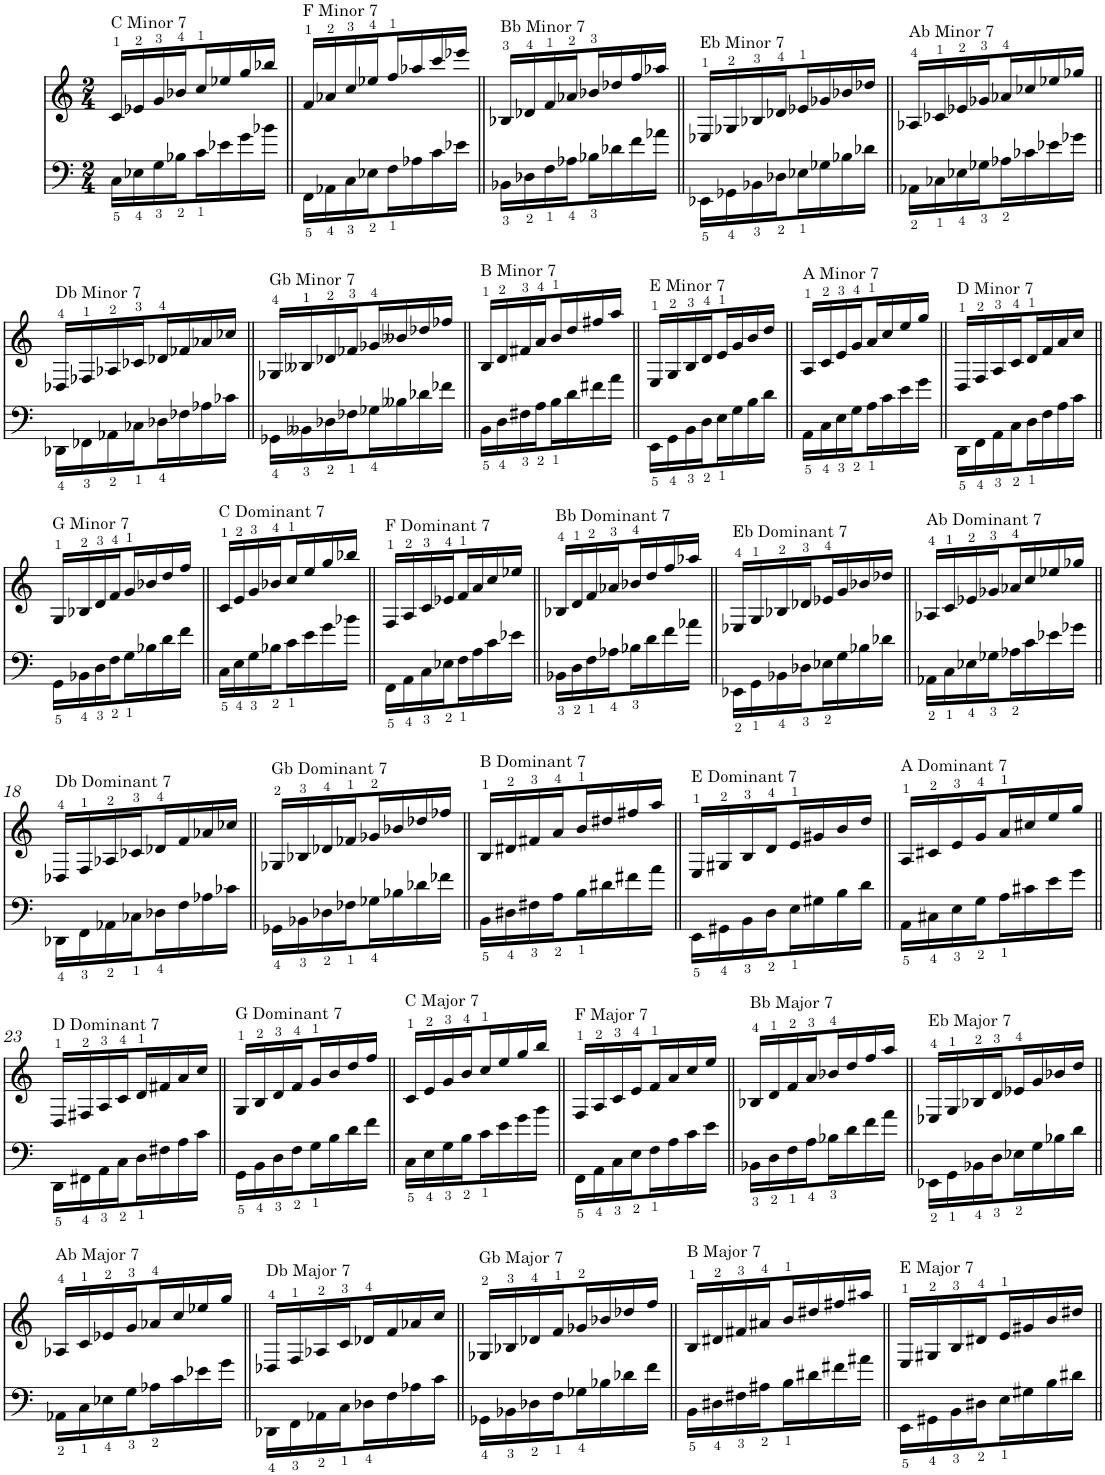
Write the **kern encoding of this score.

**kern	**kern
*part1	*part1
*staff2	*staff1
*I"Piano	*
*I'Pno.	*
*clefF4	*clefG2
*k[]	*k[]
*M2/4	*M2/4
=1	=1
!	!LO:TX:a:t=C Minor 7
16C\LL	16c/LL
16E-X\	16e-X/
16G\	16g/
16B-X\J	16b-X/J
16c\L	16cc/L
16e-X\	16ee-X/
16g\	16gg/
16b-X\JJ	16bb-X/JJ
=2||	=2||
!	!LO:TX:a:t=F Minor 7
16FF\LL	16f/LL
16AA-X\	16a-X/
16C\	16cc/
16E-X\J	16ee-X/J
16F\L	16ff/L
16A-X\	16aa-X/
16c\	16ccc/
16e-X\JJ	16eee-X/JJ
=3||	=3||
!	!LO:TX:a:t=Bb Minor 7
16BB-X\LL	16B-X/LL
16D-X\	16d-X/
16F\	16f/
16A-X\J	16a-X/J
16B-X\L	16b-X/L
16d-X\	16dd-X/
16f\	16ff/
16a-X\JJ	16aa-X/JJ
=4||	=4||
!	!LO:TX:a:t=Eb Minor 7
16EE-X\LL	16E-X/LL
16GG-X\	16G-X/
16BB-X\	16B-X/
16D-X\J	16d-X/J
16E-X\L	16e-X/L
16G-X\	16g-X/
16B-X\	16b-X/
16d-X\JJ	16dd-X/JJ
=5||	=5||
!	!LO:TX:a:t=Ab Minor 7
16AA-X\LL	16A-X/LL
16C-X\	16c-X/
16E-X\	16e-X/
16G-X\J	16g-X/J
16A-X\L	16a-X/L
16c-X\	16cc-X/
16e-X\	16ee-X/
16g-X\JJ	16gg-X/JJ
!!LO:LB:g=z
=6||	=6||
!	!LO:TX:a:t=Db Minor 7
16DD-X\LL	16D-X/LL
16FF-X\	16F-X/
16AA-X\	16A-X/
16C-X\J	16c-X/J
16D-X\L	16d-X/L
16F-X\	16f-X/
16A-X\	16a-X/
16c-X\JJ	16cc-X/JJ
=7||	=7||
!	!LO:TX:a:t=Gb Minor 7
16GG-X\LL	16G-X/LL
16BB--X\	16B--X/
16D-X\	16d-X/
16F-X\J	16f-X/J
16G-X\L	16g-X/L
16B--X\	16b--X/
16d-X\	16dd-X/
16f-X\JJ	16ff-X/JJ
=8||	=8||
!	!LO:TX:a:t=B Minor 7
16BB\LL	16B/LL
16D\	16d/
16F#X\	16f#X/
16A\J	16a/J
16B\L	16b/L
16d\	16dd/
16f#X\	16ff#X/
16a\JJ	16aa/JJ
=9||	=9||
!	!LO:TX:a:t=E Minor 7
16EE\LL	16E/LL
16GG\	16G/
16BB\	16B/
16D\J	16d/J
16E\L	16e/L
16G\	16g/
16B\	16b/
16d\JJ	16dd/JJ
=10||	=10||
!	!LO:TX:a:t=A Minor 7
16AA\LL	16A/LL
16C\	16c/
16E\	16e/
16G\J	16g/J
16A\L	16a/L
16c\	16cc/
16e\	16ee/
16g\JJ	16gg/JJ
=11||	=11||
!	!LO:TX:a:t=D Minor 7
16DD\LL	16D/LL
16FF\	16F/
16AA\	16A/
16C\J	16c/J
16D\L	16d/L
16F\	16f/
16A\	16a/
16c\JJ	16cc/JJ
!!LO:LB:g=z
=12||	=12||
!	!LO:TX:a:t=G Minor 7
16GG\LL	16G/LL
16BB-X\	16B-X/
16D\	16d/
16F\J	16f/J
16G\L	16g/L
16B-X\	16b-X/
16d\	16dd/
16f\JJ	16ff/JJ
=13||	=13||
!	!LO:TX:a:t=C Dominant 7
16C\LL	16c/LL
16E\	16e/
16G\	16g/
16B-X\J	16b-X/J
16c\L	16cc/L
16e\	16ee/
16g\	16gg/
16b-X\JJ	16bb-X/JJ
=14||	=14||
!	!LO:TX:a:t=F Dominant 7
16FF\LL	16F/LL
16AA\	16A/
16C\	16c/
16E-X\J	16e-X/J
16F\L	16f/L
16A\	16a/
16c\	16cc/
16e-X\JJ	16ee-X/JJ
=15||	=15||
!	!LO:TX:a:t=Bb Dominant 7
16BB-X\LL	16B-X/LL
16D\	16d/
16F\	16f/
16A-X\J	16a-X/J
16B-X\L	16b-X/L
16d\	16dd/
16f\	16ff/
16a-X\JJ	16aa-X/JJ
=16||	=16||
!	!LO:TX:a:t=Eb Dominant 7
16EE-X\LL	16E-X/LL
16GG\	16G/
16BB-X\	16B-X/
16D-X\J	16d-X/J
16E-X\L	16e-X/L
16G\	16g/
16B-X\	16b-X/
16d-X\JJ	16dd-X/JJ
=17||	=17||
!	!LO:TX:a:t=Ab Dominant 7
16AA-X\LL	16A-X/LL
16C\	16c/
16E-X\	16e-X/
16G-X\J	16g-X/J
16A-X\L	16a-X/L
16c\	16cc/
16e-X\	16ee-X/
16g-X\JJ	16gg-X/JJ
!!LO:LB:g=z
=18||	=18||
!	!LO:TX:a:t=Db Dominant 7
16DD-X\LL	16D-X/LL
16FF\	16F/
16AA-X\	16A-X/
16C-X\J	16c-X/J
16D-X\L	16d-X/L
16F\	16f/
16A-X\	16a-X/
16c-X\JJ	16cc-X/JJ
=19||	=19||
!	!LO:TX:a:t=Gb Dominant 7
16GG-X\LL	16G-X/LL
16BB-X\	16B-X/
16D-X\	16d-X/
16F-X\J	16f-X/J
16G-X\L	16g-X/L
16B-X\	16b-X/
16d-X\	16dd-X/
16f-X\JJ	16ff-X/JJ
=20||	=20||
!	!LO:TX:a:t=B Dominant 7
16BB\LL	16B/LL
16D#X\	16d#X/
16F#X\	16f#X/
16A\J	16a/J
16B\L	16b/L
16d#X\	16dd#X/
16f#X\	16ff#X/
16a\JJ	16aa/JJ
=21||	=21||
!	!LO:TX:a:t=E Dominant 7
16EE\LL	16E/LL
16GG#X\	16G#X/
16BB\	16B/
16D\J	16d/J
16E\L	16e/L
16G#X\	16g#X/
16B\	16b/
16d\JJ	16dd/JJ
=22||	=22||
!	!LO:TX:a:t=A Dominant 7
16AA\LL	16A/LL
16C#X\	16c#X/
16E\	16e/
16G\J	16g/J
16A\L	16a/L
16c#X\	16cc#X/
16e\	16ee/
16g\JJ	16gg/JJ
!!LO:LB:g=z
=23||	=23||
!	!LO:TX:a:t=D Dominant 7
16DD\LL	16D/LL
16FF#X\	16F#X/
16AA\	16A/
16C\J	16c/J
16D\L	16d/L
16F#X\	16f#X/
16A\	16a/
16c\JJ	16cc/JJ
=24||	=24||
!	!LO:TX:a:t=G Dominant 7
16GG\LL	16G/LL
16BB\	16B/
16D\	16d/
16F\J	16f/J
16G\L	16g/L
16B\	16b/
16d\	16dd/
16f\JJ	16ff/JJ
=25||	=25||
!	!LO:TX:a:t=C Major 7
16C\LL	16c/LL
16E\	16e/
16G\	16g/
16B\J	16b/J
16c\L	16cc/L
16e\	16ee/
16g\	16gg/
16b\JJ	16bb/JJ
=26||	=26||
!	!LO:TX:a:t=F Major 7
16FF\LL	16F/LL
16AA\	16A/
16C\	16c/
16E\J	16e/J
16F\L	16f/L
16A\	16a/
16c\	16cc/
16e\JJ	16ee/JJ
=27||	=27||
!	!LO:TX:a:t=Bb Major 7
16BB-X\LL	16B-X/LL
16D\	16d/
16F\	16f/
16A\J	16a/J
16B-X\L	16b-X/L
16d\	16dd/
16f\	16ff/
16a\JJ	16aa/JJ
=28||	=28||
!	!LO:TX:a:t=Eb Major 7
16EE-X\LL	16E-X/LL
16GG\	16G/
16BB-X\	16B-X/
16D\J	16d/J
16E-X\L	16e-X/L
16G\	16g/
16B-X\	16b-X/
16d\JJ	16dd/JJ
!!LO:LB:g=z
=29||	=29||
!	!LO:TX:a:t=Ab Major 7
16AA-X\LL	16A-X/LL
16C\	16c/
16E-X\	16e-X/
16G\J	16g/J
16A-X\L	16a-X/L
16c\	16cc/
16e-X\	16ee-X/
16g\JJ	16gg/JJ
=30||	=30||
!	!LO:TX:a:t=Db Major 7
16DD-X\LL	16D-X/LL
16FF\	16F/
16AA-X\	16A-X/
16C\J	16c/J
16D-X\L	16d-X/L
16F\	16f/
16A-X\	16a-X/
16c\JJ	16cc/JJ
=31||	=31||
!	!LO:TX:a:t=Gb Major 7
16GG-X\LL	16G-X/LL
16BB-X\	16B-X/
16D-X\	16d-X/
16F\J	16f/J
16G-X\L	16g-X/L
16B-X\	16b-X/
16d-X\	16dd-X/
16f\JJ	16ff/JJ
=32||	=32||
!	!LO:TX:a:t=B Major 7
16BB\LL	16B/LL
16D#X\	16d#X/
16F#X\	16f#X/
16A#X\J	16a#X/J
16B\L	16b/L
16d#X\	16dd#X/
16f#X\	16ff#X/
16a#X\JJ	16aa#X/JJ
=33||	=33||
!	!LO:TX:a:t=E Major 7
16EE\LL	16E/LL
16GG#X\	16G#X/
16BB\	16B/
16D#X\J	16d#X/J
16E\L	16e/L
16G#X\	16g#X/
16B\	16b/
16d#X\JJ	16dd#X/JJ
=||	=||
*-	*-
